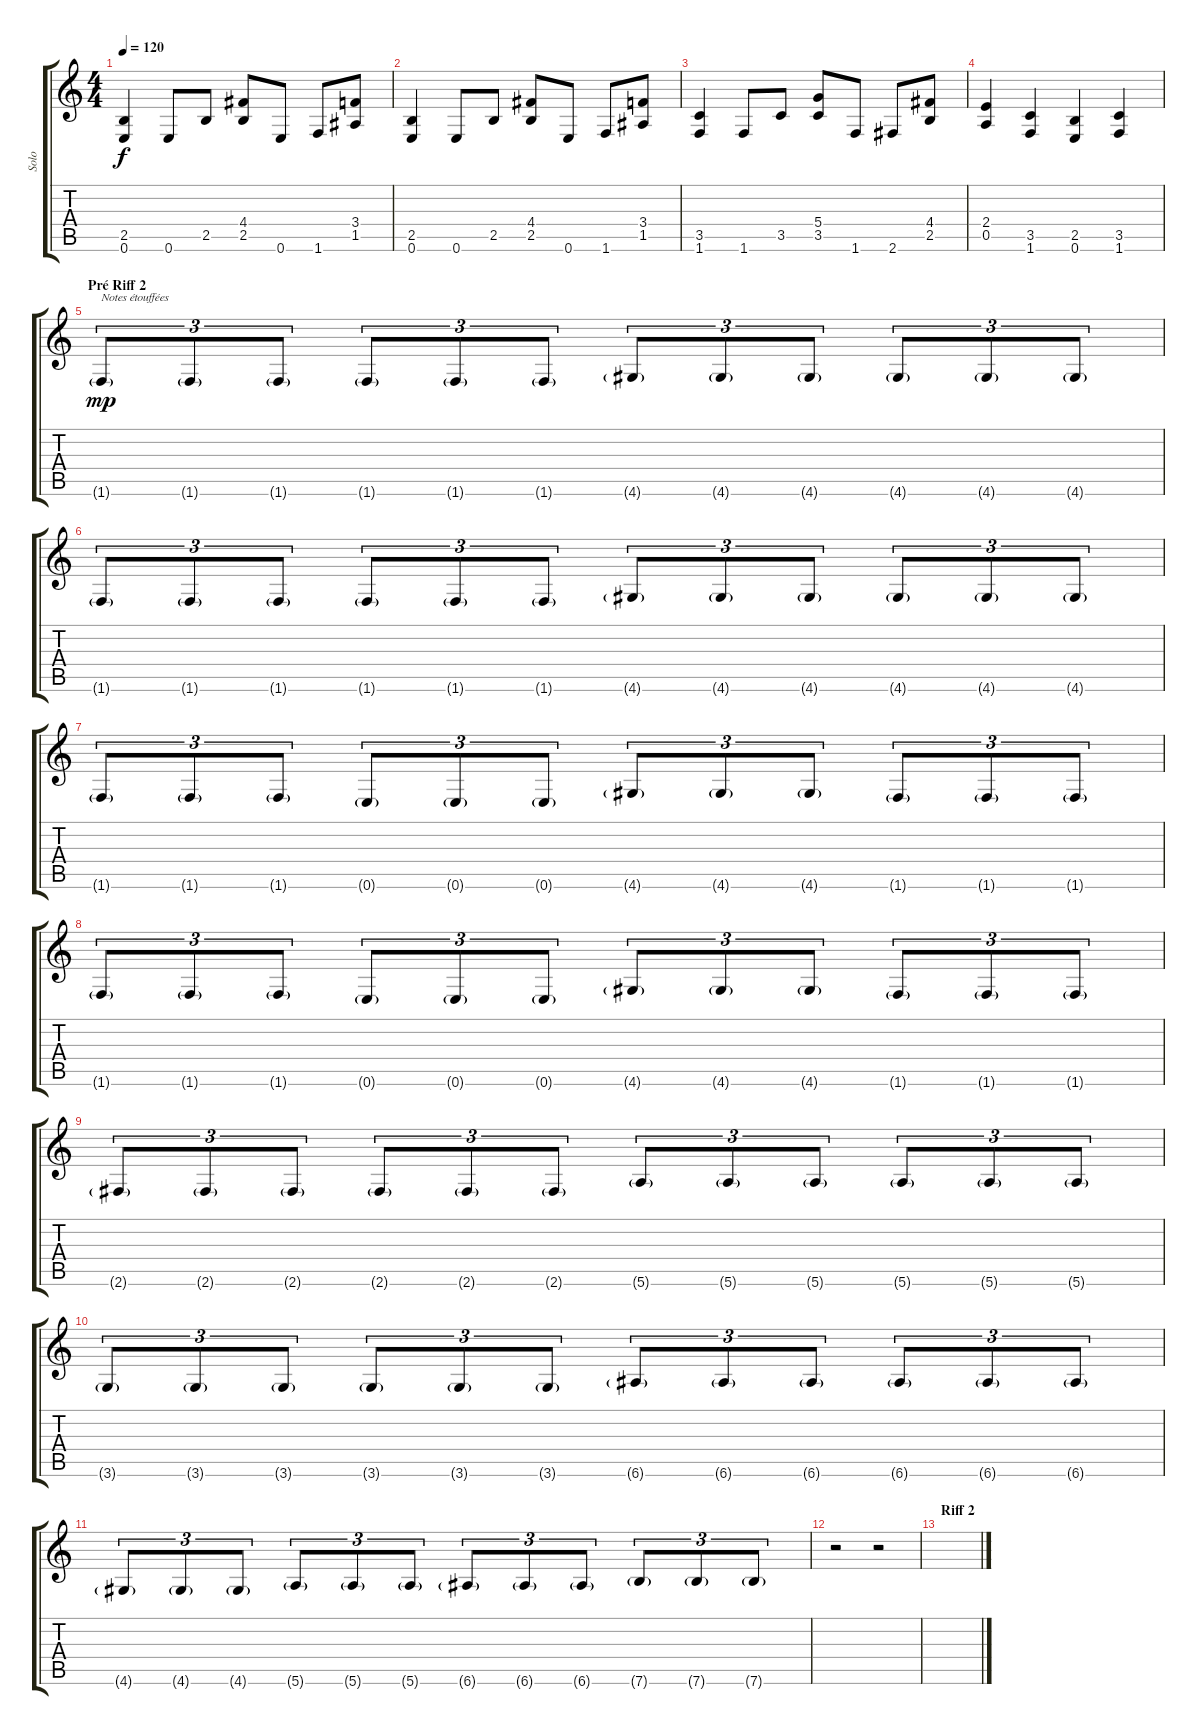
\track ("Solo" "Solo") {instrument distortionguitar}
\staff {score tabs}
\tuning (E4 B3 G3 D3 A2 E2) {hide}
\ts (4 4)
\tempo 120
\clef g2
\ks c
(2.5 0.6).4{dy f} 0.6.8 2.5.8 (4.4 2.5).8 0.6.8 1.6.8 (3.4 1.5).8 |
(2.5 0.6).4 0.6.8 2.5.8 (4.4 2.5).8 0.6.8 1.6.8 (3.4 1.5).8 |
(3.5 1.6).4 1.6.8 3.5.8 (5.4 3.5).8 1.6.8 2.6.8 (4.4 2.5).8 |
(2.4 0.5).4 (3.5 1.6).4 (2.5 0.6).4 (3.5 1.6).4 |
\section ("" "Pré Riff 2")
1.6{g}.8{tu (3 2) txt "Notes étouffées" dy mp} 1.6{g}.8{tu (3 2)} 1.6{g}.8{tu (3 2)} 1.6{g}.8{tu (3 2)} 1.6{g}.8{tu (3 2)} 1.6{g}.8{tu (3 2)} 4.6{g}.8{tu (3 2)} 4.6{g}.8{tu (3 2)} 4.6{g}.8{tu (3 2)} 4.6{g}.8{tu (3 2)} 4.6{g}.8{tu (3 2)} 4.6{g}.8{tu (3 2)} |
1.6{g}.8{tu (3 2)} 1.6{g}.8{tu (3 2)} 1.6{g}.8{tu (3 2)} 1.6{g}.8{tu (3 2)} 1.6{g}.8{tu (3 2)} 1.6{g}.8{tu (3 2)} 4.6{g}.8{tu (3 2)} 4.6{g}.8{tu (3 2)} 4.6{g}.8{tu (3 2)} 4.6{g}.8{tu (3 2)} 4.6{g}.8{tu (3 2)} 4.6{g}.8{tu (3 2)} |
1.6{g}.8{tu (3 2)} 1.6{g}.8{tu (3 2)} 1.6{g}.8{tu (3 2)} 0.6{g}.8{tu (3 2)} 0.6{g}.8{tu (3 2)} 0.6{g}.8{tu (3 2)} 4.6{g}.8{tu (3 2)} 4.6{g}.8{tu (3 2)} 4.6{g}.8{tu (3 2)} 1.6{g}.8{tu (3 2)} 1.6{g}.8{tu (3 2)} 1.6{g}.8{tu (3 2)} |
1.6{g}.8{tu (3 2)} 1.6{g}.8{tu (3 2)} 1.6{g}.8{tu (3 2)} 0.6{g}.8{tu (3 2)} 0.6{g}.8{tu (3 2)} 0.6{g}.8{tu (3 2)} 4.6{g}.8{tu (3 2)} 4.6{g}.8{tu (3 2)} 4.6{g}.8{tu (3 2)} 1.6{g}.8{tu (3 2)} 1.6{g}.8{tu (3 2)} 1.6{g}.8{tu (3 2)} |
2.6{g}.8{tu (3 2)} 2.6{g}.8{tu (3 2)} 2.6{g}.8{tu (3 2)} 2.6{g}.8{tu (3 2)} 2.6{g}.8{tu (3 2)} 2.6{g}.8{tu (3 2)} 5.6{g}.8{tu (3 2)} 5.6{g}.8{tu (3 2)} 5.6{g}.8{tu (3 2)} 5.6{g}.8{tu (3 2)} 5.6{g}.8{tu (3 2)} 5.6{g}.8{tu (3 2)} |
3.6{g}.8{tu (3 2)} 3.6{g}.8{tu (3 2)} 3.6{g}.8{tu (3 2)} 3.6{g}.8{tu (3 2)} 3.6{g}.8{tu (3 2)} 3.6{g}.8{tu (3 2)} 6.6{g}.8{tu (3 2)} 6.6{g}.8{tu (3 2)} 6.6{g}.8{tu (3 2)} 6.6{g}.8{tu (3 2)} 6.6{g}.8{tu (3 2)} 6.6{g}.8{tu (3 2)} |
4.6{g}.8{tu (3 2)} 4.6{g}.8{tu (3 2)} 4.6{g}.8{tu (3 2)} 5.6{g}.8{tu (3 2)} 5.6{g}.8{tu (3 2)} 5.6{g}.8{tu (3 2)} 6.6{g}.8{tu (3 2)} 6.6{g}.8{tu (3 2)} 6.6{g}.8{tu (3 2)} 7.6{g}.8{tu (3 2)} 7.6{g}.8{tu (3 2)} 7.6{g}.8{tu (3 2)} |
r.2 r.2 |
\section ("" "Riff 2")
